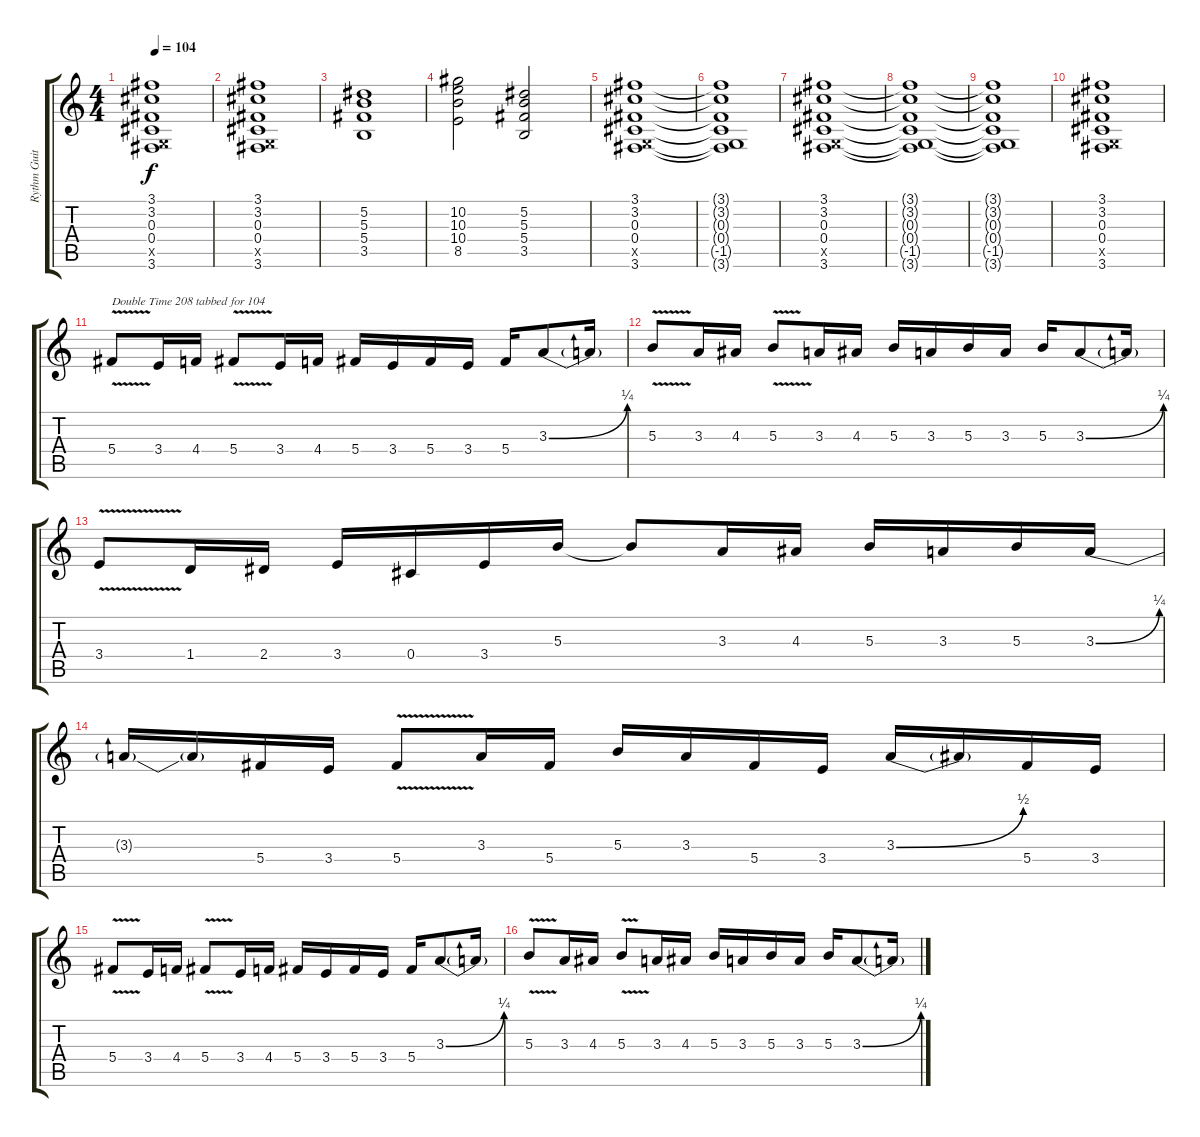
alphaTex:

\track ("Rythm Guitar 2" "Rythm Guit") {instrument distortionguitar}
\staff {score tabs}
\tuning (Eb4 Bb3 Gb3 Db3 Ab2 Eb2) {hide}
\ts (4 4)
\tempo 104
\clef g2
\ks c
(3.1 3.2 0.3 0.4 -1.5{x} 3.6).1{dy f} |
(3.1 3.2 0.3 0.4 -1.5{x} 3.6).1 |
(5.2 5.3 5.4 3.5).1 |
(10.2 10.3 10.4 8.5).2 (5.2 5.3 5.4 3.5).2 |
(3.1 3.2 0.3 0.4 -1.5{x} 3.6).1 |
(3.1{t} 3.2{t} 0.3{t} 0.4{t} -1.5{t} 3.6{t}).1 |
(3.1 3.2 0.3 0.4 -1.5{x} 3.6).1 |
(3.1{t} 3.2{t} 0.3{t} 0.4{t} -1.5{t} 3.6{t}).1 |
(3.1{t} 3.2{t} 0.3{t} 0.4{t} -1.5{t} 3.6{t}).1 |
(3.1 3.2 0.3 0.4 -1.5{x} 3.6).1 |
5.4{v}.8{txt "Double Time 208 tabbed for 104"} 3.4.16 4.4.16 5.4{v}.8 3.4.16 4.4.16 5.4.16 3.4.16 5.4.16 3.4.16 5.4.16 3.3{be (bend 0 0 60 1)}.8 3.3{t}.16 |
5.3{v}.8 3.3.16 4.3.16 5.3{v}.8 3.3.16 4.3.16 5.3.16 3.3.16 5.3.16 3.3.16 5.3.16 3.3{be (bend 0 0 60 1)}.8 3.3{t}.16 |
3.4{v}.8 1.4.16 2.4.16 3.4.16 0.4.16 3.4.16 5.3.16 5.3{t}.8 3.3.16 4.3.16 5.3.16 3.3.16 5.3.16 3.3{be (bend 0 0 60 1)}.16 |
3.3{t}.16 3.3{t}.16 5.4.16 3.4.16 5.4{v}.8 3.3.16 5.4.16 5.3.16 3.3.16 5.4.16 3.4.16 3.3{be (bend 0 0 60 2)}.16 3.3{t}.16 5.4.16 3.4.16 |
5.4{v}.8 3.4.16 4.4.16 5.4{v}.8 3.4.16 4.4.16 5.4.16 3.4.16 5.4.16 3.4.16 5.4.16 3.3{be (bend 0 0 60 1)}.8 3.3{t}.16 |
5.3{v}.8 3.3.16 4.3.16 5.3{v}.8 3.3.16 4.3.16 5.3.16 3.3.16 5.3.16 3.3.16 5.3.16 3.3{be (bend 0 0 60 1)}.8 3.3{t}.16
